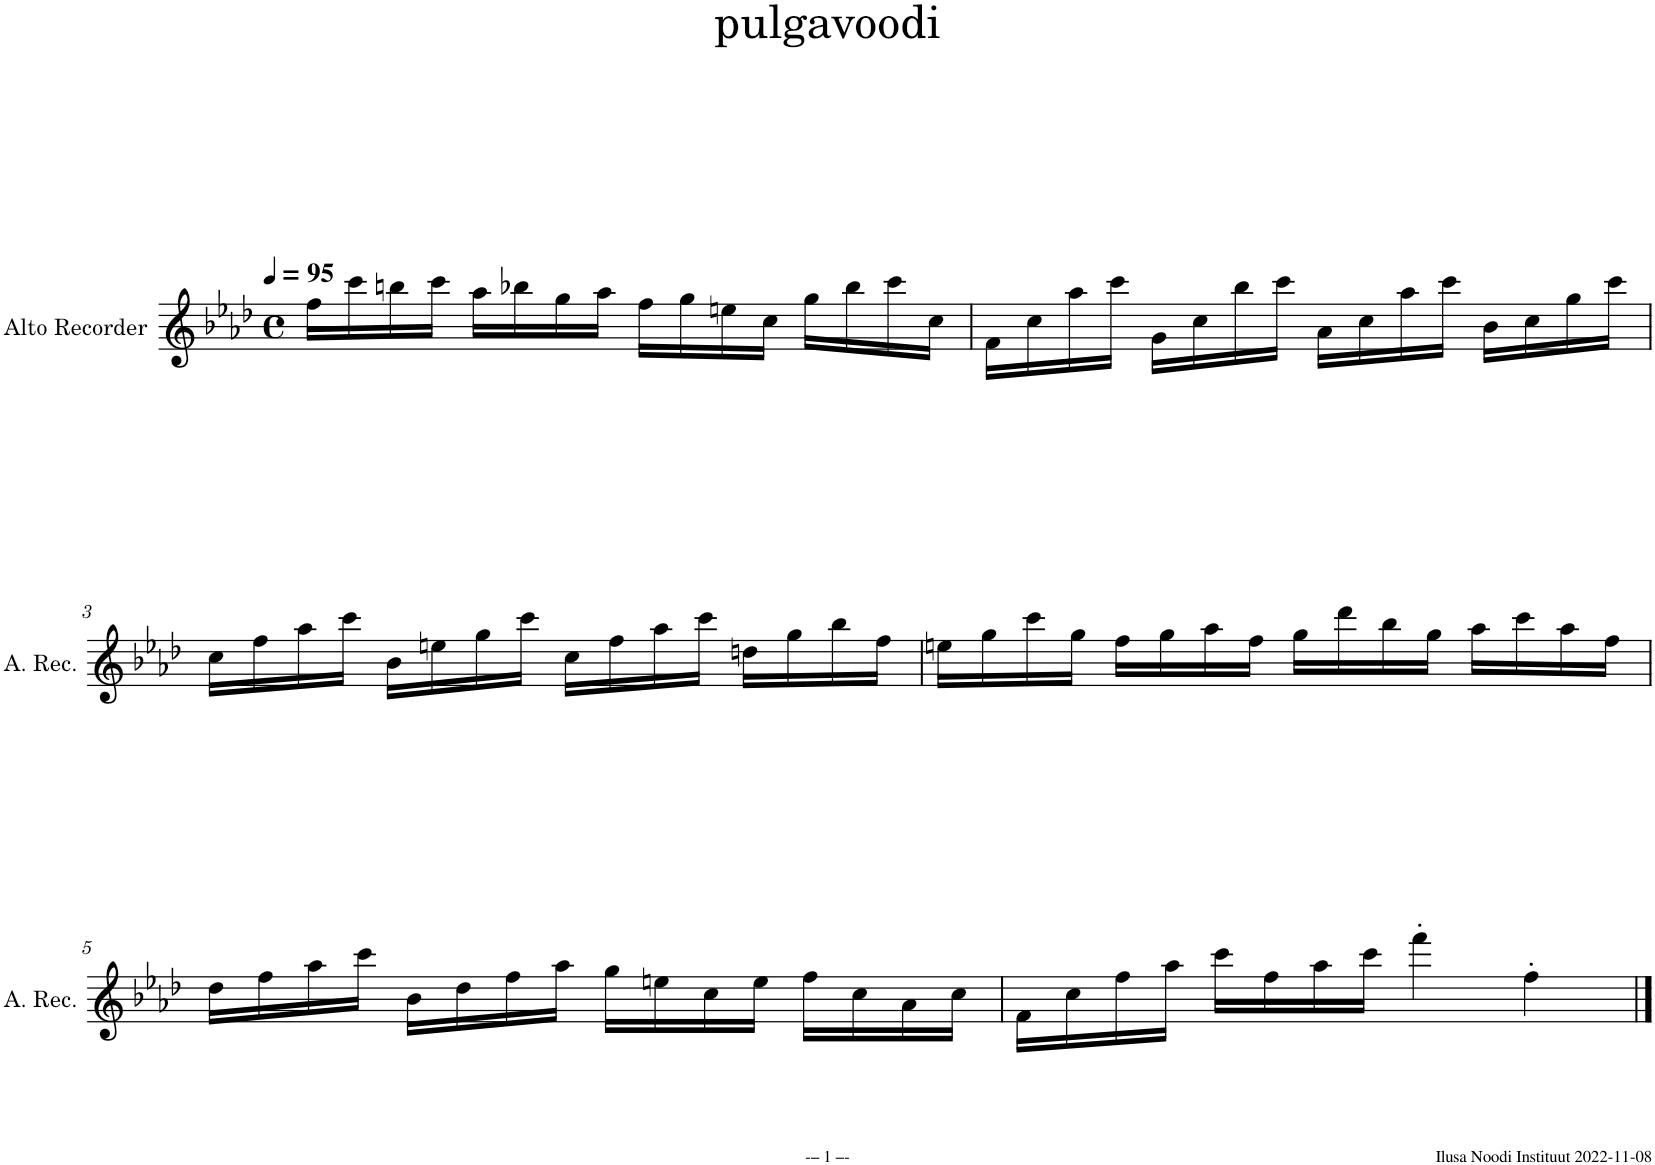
**kern
*part1
*staff1
*I"Alto Recorder
*I'A. Rec.
*clefG2
*k[b-e-a-d-]
*M4/4
*met(c)
*MM95
=1
16ff\LL
16ccc\
16bbn\
16ccc\JJ
16aa-\LL
16bb-X\
16gg\
16aa-\JJ
16ff\LL
16gg\
16een\
16cc\JJ
16gg\LL
16bb-\
16ccc\
16cc\JJ
=2
16f\LL
16cc\
16aa-\
16ccc\JJ
16g\LL
16cc\
16bb-\
16ccc\JJ
16a-\LL
16cc\
16aa-\
16ccc\JJ
16b-\LL
16cc\
16gg\
16ccc\JJ
!!LO:LB:g=z
=3
16cc\LL
16ff\
16aa-\
16ccc\JJ
16b-\LL
16een\
16gg\
16ccc\JJ
16cc\LL
16ff\
16aa-\
16ccc\JJ
16ddn\LL
16gg\
16bb-\
16ff\JJ
=4
16een\LL
16gg\
16ccc\
16gg\JJ
16ff\LL
16gg\
16aa-\
16ff\JJ
16gg\LL
16ddd-\
16bb-\
16gg\JJ
16aa-\LL
16ccc\
16aa-\
16ff\JJ
!!LO:LB:g=z
=5
16dd-\LL
16ff\
16aa-\
16ccc\JJ
16b-\LL
16dd-\
16ff\
16aa-\JJ
16gg\LL
16een\
16cc\
16ee\JJ
16ff\LL
16cc\
16a-\
16cc\JJ
=6
16f\LL
16cc\
16ff\
16aa-\JJ
16ccc\LL
16ff\
16aa-\
16ccc\JJ
4fff'\
4ff'\
==
*-
